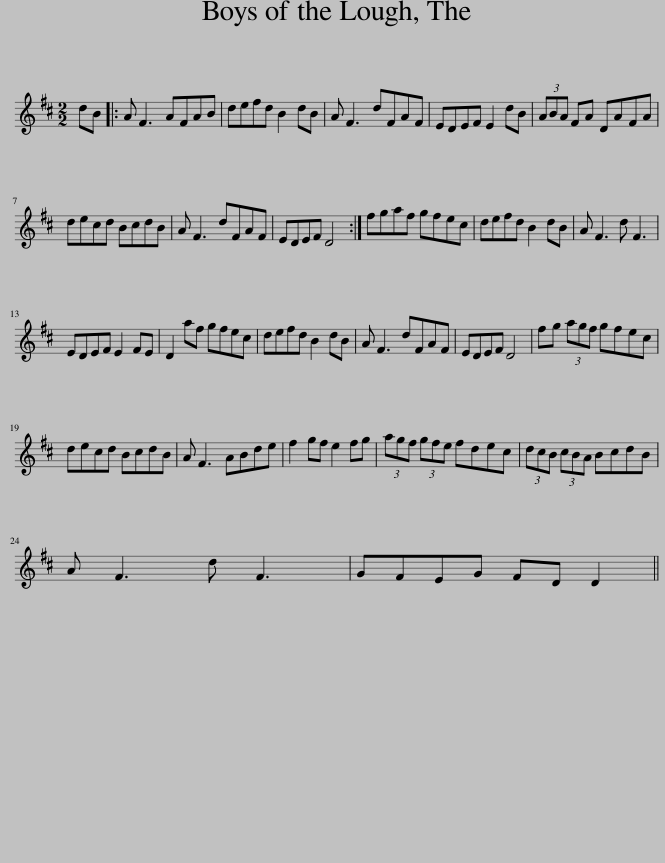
X:1
L:1/8
M:2/2
I:linebreak $
K:D
V:1 treble
V:1
 dB |: A F3 AFAB | defd B2 dB | A F3 dFAF | EDEF E2 dB | %5
 (3ABA FA DAFA |$ decd BcdB | A F3 dFAF | EDEF D4 :| fgaf gfec | %10
 defd B2 dB | A F3 d F3 |$ EDEF E2 FE | D2 af gfec | defd B2 dB | %15
 A F3 dFAF | EDEF D4 | fg (3agf gfec |$ decd BcdB | A F3 ABde | %20
 f2 gf e2 fg | (3agf (3gfe fdec | (3dcB (3cBA BcdB |$ A F3 d F3 | GFEG FD D2 || %25
